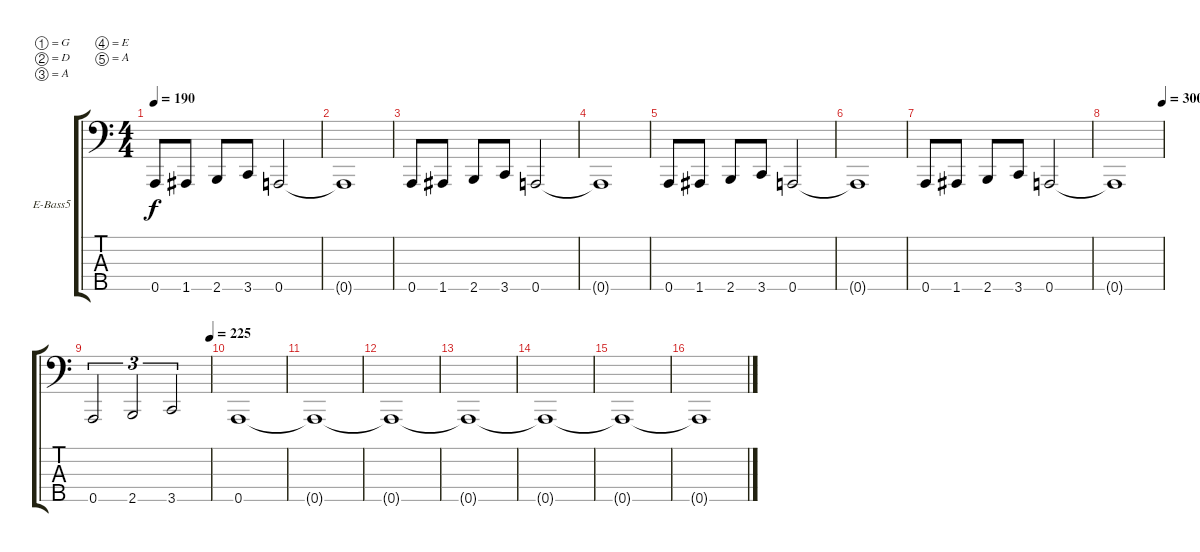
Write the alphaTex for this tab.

\bracketExtendMode groupsimilarinstruments
\firstSystemTrackNameOrientation horizontal
\otherSystemsTrackNameOrientation horizontal
\track ("Bass" "E-Bass5") {instrument electricbasspick}
\staff {score tabs}
\tuning (G2 D2 A1 E1 A0)
\ts (4 4)
\tempo 190
\clef f4
\ks c
0.5.8{dy f instrument electricbasspick} 1.5.8 2.5.8 3.5.8 0.5.2 |
0.5{t}.1 |
0.5.8 1.5.8 2.5.8 3.5.8 0.5.2 |
0.5{t}.1 |
0.5.8 1.5.8 2.5.8 3.5.8 0.5.2 |
0.5{t}.1 |
0.5.8 1.5.8 2.5.8 3.5.8 0.5.2 |
\tempo (300 1)
0.5{t}.1 |
\tempo (225 1)
0.5.2{tu (3 2)} 2.5.2{tu (3 2)} 3.5.2{tu (3 2)} |
0.5.1 |
0.5{t}.1 |
0.5{t}.1 |
0.5{t}.1 |
0.5{t}.1 |
0.5{t}.1 |
0.5{t}.1
